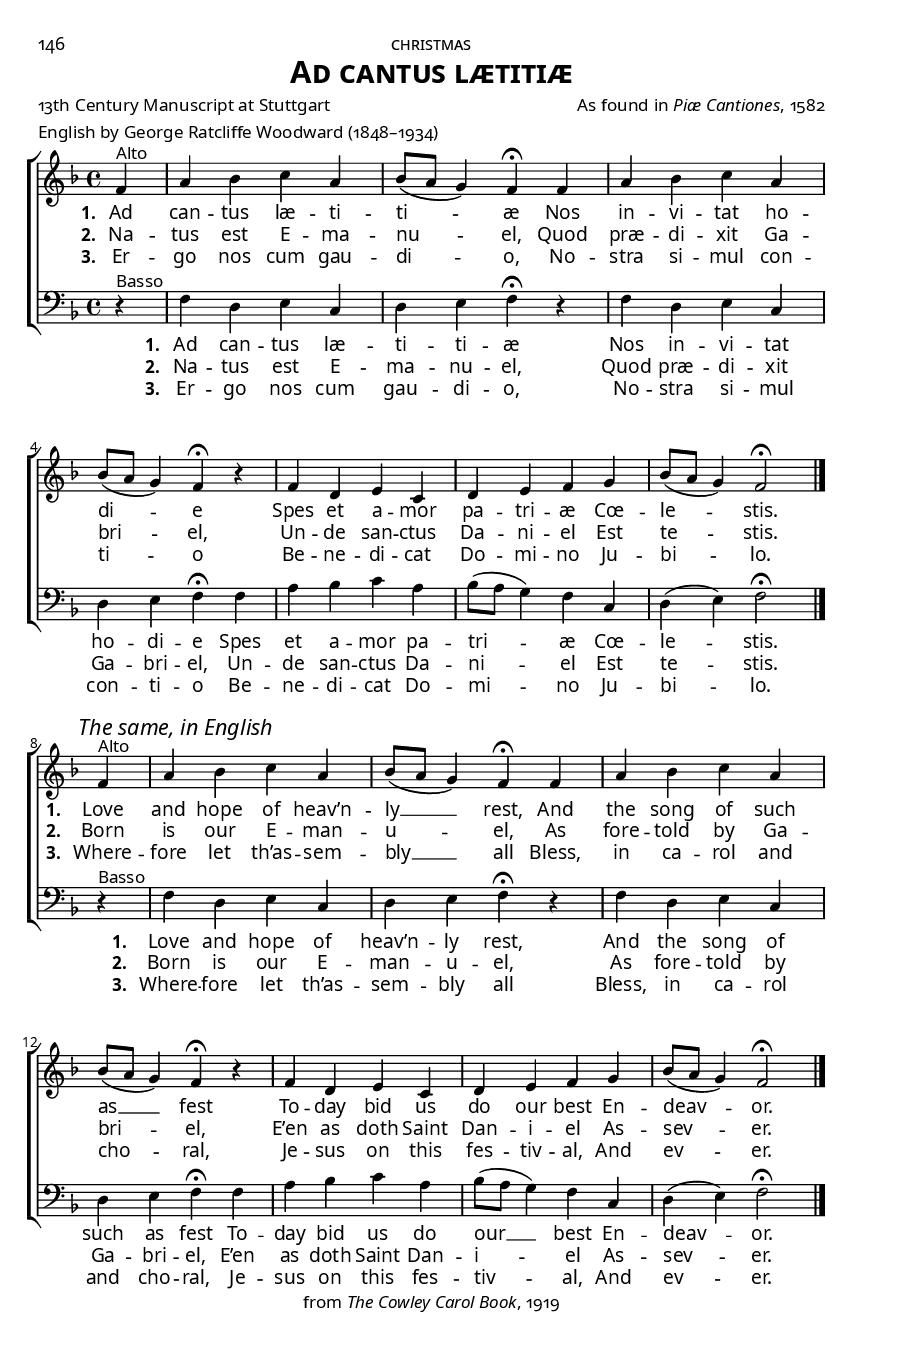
\version "2.14.2"
\include "util.ly"
\header {
  title = \markup{\override #'(font-name . "Garamond Premier Pro Semibold"){ \abs-fontsize #15 \smallCapsOldStyle"Ad cantus lætitiæ"}}
  poet = \markup\oldStyleNum"13th Century Manuscript at Stuttgart"
  meter = \markup\oldStyleNum"English by George Ratcliffe Woodward (1848–1934)"
  composer = \markup\concat  {"As found in " \italic "Piæ Cantiones" \oldStyleNum", 1582"}
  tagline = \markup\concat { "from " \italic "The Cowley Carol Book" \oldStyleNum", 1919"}
}
\paper {
  %print-all-headers = ##t
  paper-height = 9\in
  paper-width = 6\in
  indent = 0\in
  %system-system-spacing = #'((basic-distance . 10) (padding . 0))
  %system-system-spacing =
  %  #'((basic-distance . 0)
  %     (minimum-distance . 0)
  %     (padding . -0.35)
  %     (stretchability . 100))
  ragged-last-bottom = ##f
  ragged-bottom = ##f
  two-sided = ##t
  inner-margin = 0.5\in
  outer-margin = 0.25\in
  top-margin = 0.25\in
  bottom-margin = 0.25\in
  first-page-number = #146
  print-first-page-number = ##t
  headerLine = \markup{\override #'(font-name . "Garamond Premier Pro") \smallCapsOldStyle"christmas"}
  oddHeaderMarkup = \markup\fill-line{
     \override #'(font-name . "Garamond Premier Pro")\abs-fontsize #8.5
     \combine 
        \fill-line{"" \on-the-fly #print-page-number-check-first
        \oldStylePageNum""
        }
        \fill-line{\headerLine}
  }
  evenHeaderMarkup = \markup {
     \override #'(font-name . "Garamond Premier Pro")\abs-fontsize #8.5
     \combine
        \on-the-fly #print-page-number-check-first
        \oldStylePageNum""
        \fill-line{\headerLine}
  }
}
#(set-global-staff-size 15) \paper{ #(define fonts (make-pango-font-tree "GoudyOlSt BT" "Garamond Premier Pro" "Garamond Premier Pro" (/ 15 20))) }
global = {
  \key f \major
  \time 4/4
  \autoBeamOff
}

sopMusic = \relative c' {
  
}
sopWords = \lyricmode {
  
}

altoMusic = \relative c' {
  \oneVoice
  
  \partial 4 f4^"Alto" |
  a bes c a |
  bes8([ a] g4) f\fermata f |
  a bes c a |
  
  bes8[( a] g4) f\fermata b\rest |
  f d e c |
  d e f g |
  bes8[( a] g4) f2\fermata \bar "|." \break
  
  
  \once \override Score.RehearsalMark #'self-alignment-X = #LEFT
  \mark \markup \italic "The same, in English"
  \partial 4 f4^"Alto" |
  a bes c a |
  bes8([ a] g4) f\fermata f |
  a bes c a |
  
  bes8[( a] g4) f\fermata b\rest |
  f d e c |
  d e f g |
  bes8[( a] g4) f2\fermata \bar "|."
}
altoWords = \lyricmode {
  \set stanza = #"1. "
  Ad can -- tus læ -- ti -- ti -- æ
  Nos in -- vi -- tat ho -- di -- e
  Spes et a -- mor pa -- tri -- æ Cœ -- le -- stis.
  
  \set stanza = #"1. "
  Love and hope of heav’n -- ly __ rest,
  And the song of such as __ fest
  To -- day bid us do our best En -- deav -- or.
}
bassWords = \lyricmode {
  \set stanza = #"1. "
  Ad can -- tus læ -- ti -- ti -- æ
  Nos in -- vi -- tat ho -- di -- e
  Spes et a -- mor pa -- tri -- æ Cœ -- le -- stis.
  
  \set stanza = #"1. "
  Love and hope of heav’n -- ly rest,
  And the song of such as fest
  To -- day bid us do our __ best En -- deav -- or.
}
altoWordsII = \lyricmode {
%\markup\italic
  \set stanza = #"2. "
  Na -- tus est E -- ma -- nu -- el,
  Quod præ -- di -- xit Ga -- bri -- el,
  Un -- de san -- ctus Da -- ni -- el Est te -- stis.
  
  \set stanza = #"2. "
  Born is our E -- man -- u -- el,
  As fore -- told by Ga -- bri -- el,
  E’en as doth Saint Dan -- i -- el As -- sev -- er.
}
altoWordsIII = \lyricmode {
  \set stanza = #"3. "
  Er -- go nos cum gau -- di -- o,
  No -- stra si -- mul con -- ti -- o
  Be -- ne -- di -- cat Do -- mi -- no Ju -- bi -- lo.
  
  \set stanza = #"3. "
  Where -- fore let th’as -- sem -- bly __ all
  Bless, in ca -- rol and cho -- ral,
  Je -- sus on this fes -- tiv -- al, And ev -- er.
}

bassWordsIII = \lyricmode {
  \set stanza = #"3. "
  Er -- go nos cum gau -- di -- o,
  No -- stra si -- mul con -- ti -- o
  Be -- ne -- di -- cat Do -- mi -- no Ju -- bi -- lo.
  
  \set stanza = #"3. "
  Where -- fore let th’as -- sem -- bly all
  Bless, in ca -- rol and cho -- ral,
  Je -- sus on this fes -- tiv -- al, And ev -- er.
}
altoWordsIV = \lyricmode {
  \set stanza = #"4. "
  \set ignoreMelismata = ##t
}
altoWordsV = \lyricmode {
  \set stanza = #"5. "
  \set ignoreMelismata = ##t
}
altoWordsVI = \lyricmode {
  \set stanza = #"6. "
  \set ignoreMelismata = ##t
}
tenorMusic = \relative c' {
  
}
tenorWords = \lyricmode {

}

bassMusic = \relative c {
  \oneVoice
  
  d4\rest^"Basso" |
  f d e c |
  d e f\fermata r |
  f d e c |
  
  d e f\fermata f |
  a bes c a |
  bes8[( a] g4) f c |
  d( e) f2\fermata \bar "|."
  
  
  d4\rest^"Basso" |
  f d e c |
  d e f\fermata r |
  f d e c |
  
  d e f\fermata f |
  a bes c a |
  bes8[( a] g4) f c |
  d( e) f2\fermata \bar "|."
}

pianoRH = \relative c' {
  
}
pianoLH = \relative c' {
  
}

\score {
  <<
   \new ChoirStaff <<
    \new Staff = women <<
      \new Voice = "altos" { << \global \altoMusic >> }
    >>
    \new Lyrics = "altosIII"  \with { alignBelowContext = #"women" } \lyricsto "altos" \altoWordsIII
    \new Lyrics = "altosII"  \with { alignBelowContext = #"women" } \lyricsto "altos" \altoWordsII
    \new Lyrics = "altos"  \with { alignBelowContext = #"women" } \lyricsto "altos" \altoWords
   \new Staff = men <<
      \clef bass
      \new Voice = "basses" { << \global \bassMusic >> }
    >>
    \new Lyrics \with { alignBelowContext = #"men" } \lyricsto "basses" \bassWordsIII
    \new Lyrics \with { alignBelowContext = #"men" } \lyricsto "basses" \altoWordsII
    \new Lyrics \with { alignBelowContext = #"men" } \lyricsto "basses" \bassWords
  >>
%    \new PianoStaff << \new Staff { \new Voice { \pianoRH } } \new Staff { \clef "bass" \pianoLH } >>
  >>
  \layout {
    \context {
      \Score
      %\override SpacingSpanner #'base-shortest-duration = #(ly:make-moment 1 8)
      %\override SpacingSpanner #'common-shortest-duration = #(ly:make-moment 1 4)
    }
    \context {
      % Remove all empty staves
      % \Staff \RemoveEmptyStaves \override VerticalAxisGroup #'remove-first = ##t
    }
  }
}
